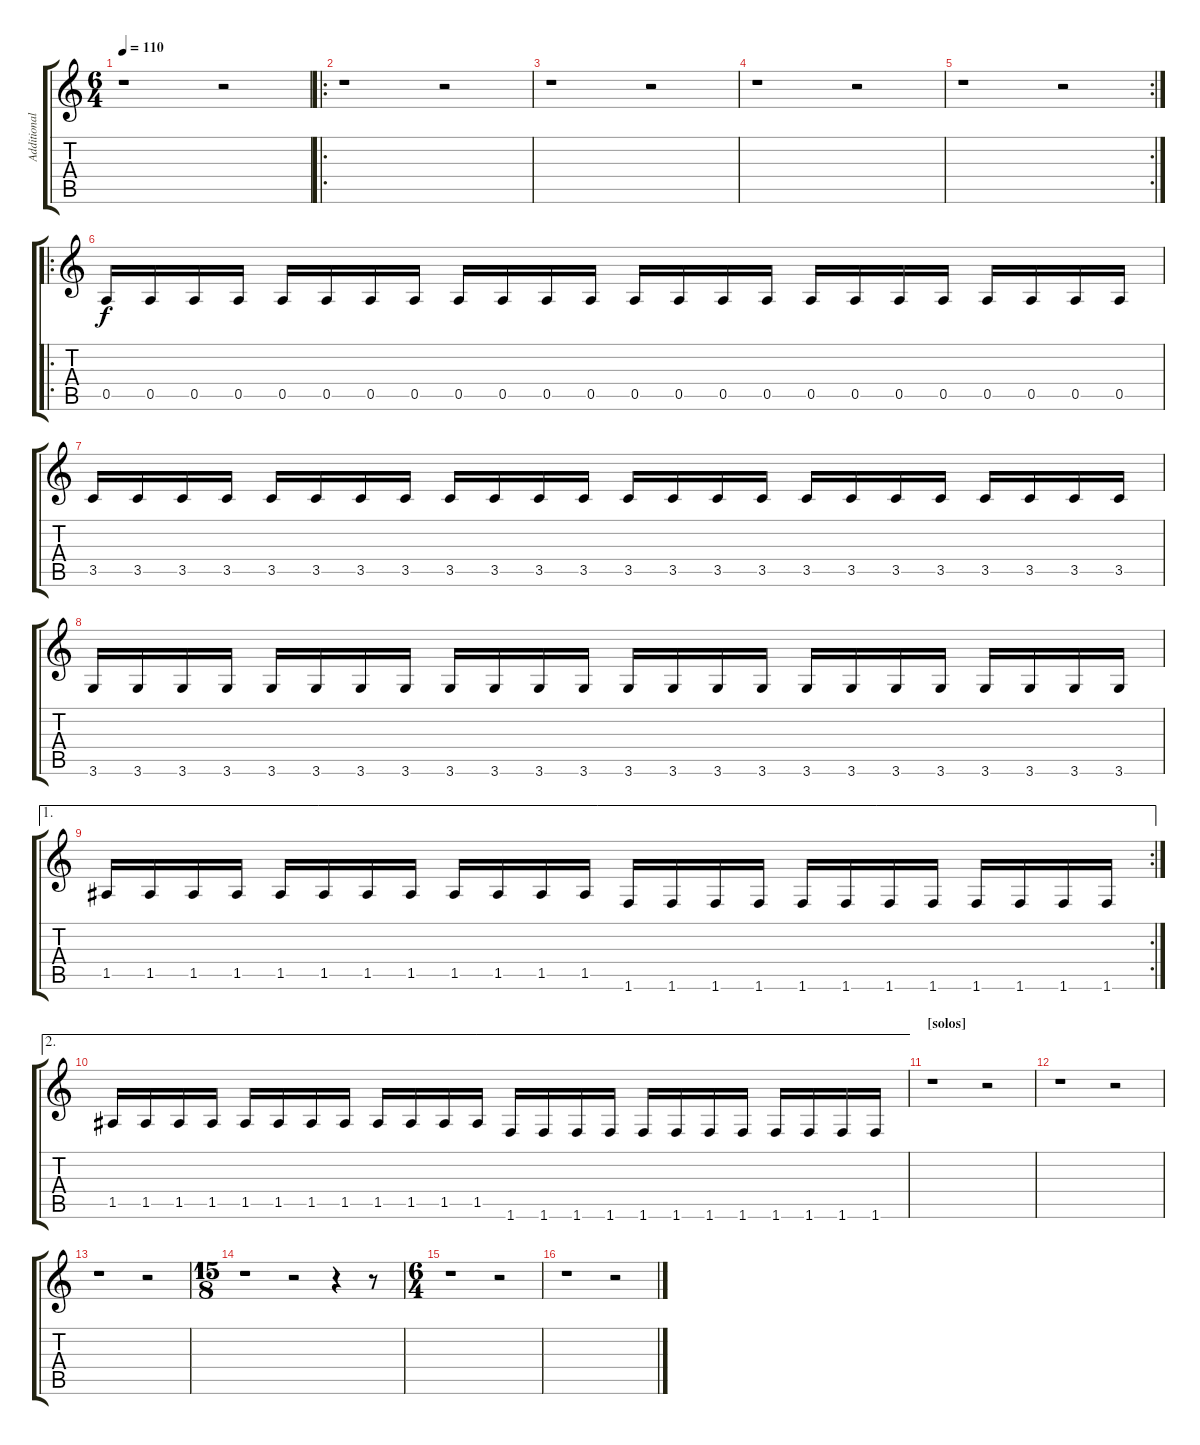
\track ("Additional Guitar" "Additional") {instrument distortionguitar}
\staff {score tabs}
\tuning (E4 B3 G3 D3 A2 E2) {hide}
\ts (6 4)
\tempo 110
\clef g2
\ks c
r.1{dy f} r.2 |
\ro
r.1 r.2 |
r.1 r.2 |
r.1 r.2 |
\rc 2
r.1 r.2 |
\ro
0.5.16 0.5.16 0.5.16 0.5.16 0.5.16 0.5.16 0.5.16 0.5.16 0.5.16 0.5.16 0.5.16 0.5.16 0.5.16 0.5.16 0.5.16 0.5.16 0.5.16 0.5.16 0.5.16 0.5.16 0.5.16 0.5.16 0.5.16 0.5.16 |
3.5.16 3.5.16 3.5.16 3.5.16 3.5.16 3.5.16 3.5.16 3.5.16 3.5.16 3.5.16 3.5.16 3.5.16 3.5.16 3.5.16 3.5.16 3.5.16 3.5.16 3.5.16 3.5.16 3.5.16 3.5.16 3.5.16 3.5.16 3.5.16 |
3.6.16 3.6.16 3.6.16 3.6.16 3.6.16 3.6.16 3.6.16 3.6.16 3.6.16 3.6.16 3.6.16 3.6.16 3.6.16 3.6.16 3.6.16 3.6.16 3.6.16 3.6.16 3.6.16 3.6.16 3.6.16 3.6.16 3.6.16 3.6.16 |
\ae 1
\rc 2
1.5.16 1.5.16 1.5.16 1.5.16 1.5.16 1.5.16 1.5.16 1.5.16 1.5.16 1.5.16 1.5.16 1.5.16 1.6.16 1.6.16 1.6.16 1.6.16 1.6.16 1.6.16 1.6.16 1.6.16 1.6.16 1.6.16 1.6.16 1.6.16 |
\ae 2
1.5.16 1.5.16 1.5.16 1.5.16 1.5.16 1.5.16 1.5.16 1.5.16 1.5.16 1.5.16 1.5.16 1.5.16 1.6.16 1.6.16 1.6.16 1.6.16 1.6.16 1.6.16 1.6.16 1.6.16 1.6.16 1.6.16 1.6.16 1.6.16 |
\section ("" "[solos]")
r.1 r.2 |
r.1 r.2 |
r.1 r.2 |
\ts (15 8)
r.1 r.2 r.4 r.8 |
\ts (6 4)
r.1 r.2 |
r.1 r.2
